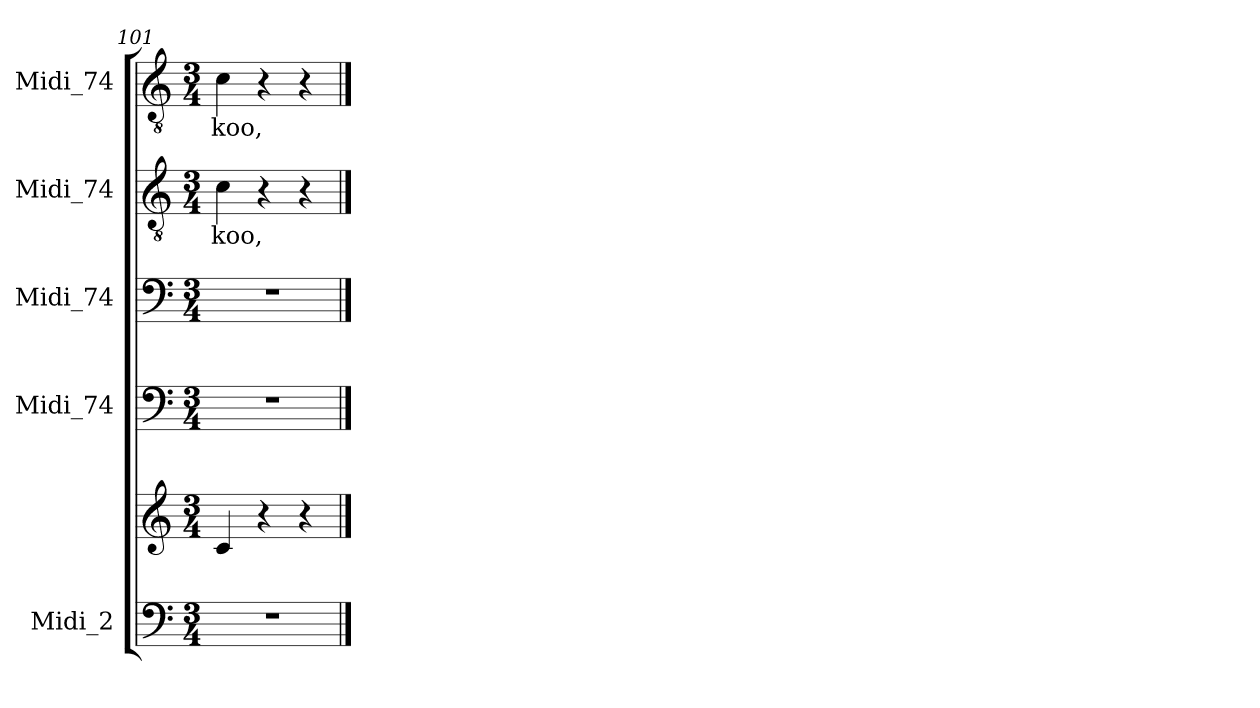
**kern	**kern	**kern	**kern	**kern	**text	**kern	**text
*part5	*part5	*part4	*part3	*part2	*part2	*part1	*part1
*staff6	*staff5	*staff4	*staff3	*staff2	*staff2	*staff1	*staff1
*I"Midi_2	*	*I"Midi_74	*I"Midi_74	*I"Midi_74	*	*I"Midi_74	*
*clefF4	*clefG2	*clefF4	*clefF4	*clefGv2	*	*clefGv2	*
*k[]	*k[]	*k[]	*k[]	*k[]	*	*k[]	*
*C:	*C:	*C:	*C:	*C:	*	*C:	*
*M3/4	*M3/4	*M3/4	*M3/4	*M3/4	*	*M3/4	*
=101	=101	=101	=101	=101	=101	=101	=101
!LO:N:vis=1	!	!LO:N:vis=1	!LO:N:vis=1	!	!LO:LY:b	!	!LO:LY:b
2.r	4c	2.r	2.r	4c	-koo,	4c	-koo,
.	4r	.	.	4r	.	4r	.
.	4r	.	.	4r	.	4r	.
==	==	==	==	==	==	==	==
*-	*-	*-	*-	*-	*-	*-	*-
